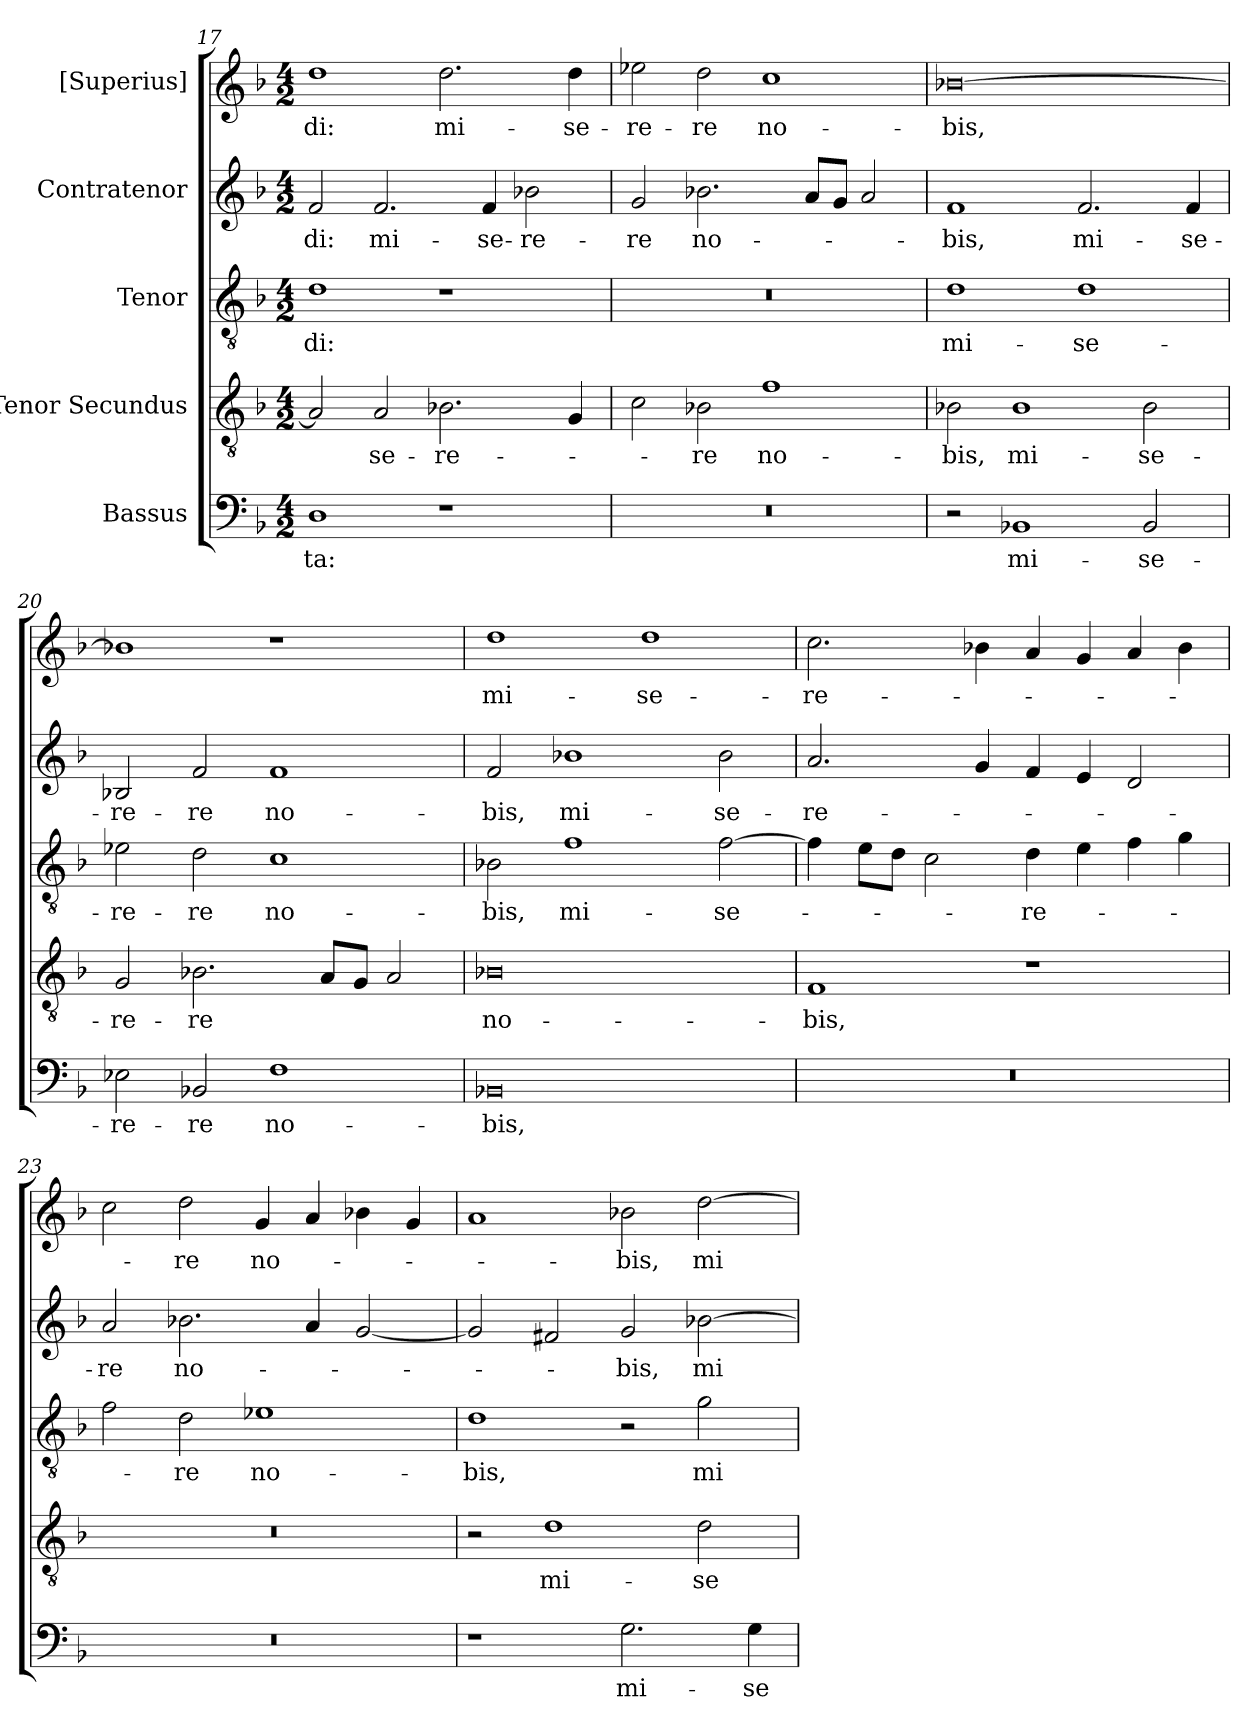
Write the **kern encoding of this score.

**kern	**text	**kern	**text	**kern	**text	**kern	**text	**kern	**text
*part5	*part5	*part4	*part4	*part3	*part3	*part2	*part2	*part1	*part1
*staff5	*staff5	*staff4	*staff4	*staff3	*staff3	*staff2	*staff2	*staff1	*staff1
*I"Bassus	*	*I"Tenor Secundus	*	*I"Tenor	*	*I"Contratenor	*	*I"[Superius]	*
*clefF4	*	*clefGv2	*	*clefGv2	*	*clefG2	*	*clefG2	*
*k[b-]	*	*k[b-]	*	*k[b-]	*	*k[b-]	*	*k[b-]	*
*M4/2	*	*M4/2	*	*M4/2	*	*M4/2	*	*M4/2	*
=17	=17	=17	=17	=17	=17	=17	=17	=17	=17
1D\	-ta:	2A/]	.	1d\	-di:	2f/	-di:	1dd\	-di:
.	.	2A/	-se-	.	.	2.f/	mi-	.	.
1r	.	2.B-X\	-re-	1r	.	.	.	2.dd\	mi-
.	.	.	.	.	.	4f/	-se-	.	.
.	.	.	.	.	.	2b-X\	-re-	.	.
.	.	4G/	.	.	.	.	.	4dd\	-se-
=18	=18	=18	=18	=18	=18	=18	=18	=18	=18
0r	.	2c\	.	0r	.	2g/	-re	2ee-X\	-re-
.	.	2B-X\	-re	.	.	2.b-X\	no-	2dd\	-re
.	.	1f\	no-	.	.	.	.	1cc\	no-
.	.	.	.	.	.	8a/L	.	.	.
.	.	.	.	.	.	8g/J	.	.	.
.	.	.	.	.	.	2a/	.	.	.
=19	=19	=19	=19	=19	=19	=19	=19	=19	=19
2r	.	2B-X\	-bis,	1d\	mi-	1f/	-bis,	[0b-X\	-bis,
1BB-X/	mi-	1B-\	mi-	.	.	.	.	.	.
.	.	.	.	1d\	-se-	2.f/	mi-	.	.
2BB-/	-se-	2B-\	-se-	.	.	.	.	.	.
.	.	.	.	.	.	4f/	-se-	.	.
=20	=20	=20	=20	=20	=20	=20	=20	=20	=20
2E-X\	-re-	2G/	-re-	2e-X\	-re-	2B-X/	-re-	1b-X\]	.
2BB-X/	-re	2.B-X\	-re	2d\	-re	2f/	-re	.	.
1F\	no-	.	.	1c\	no-	1f/	no-	1r	.
.	.	8A/L	.	.	.	.	.	.	.
.	.	8G/J	.	.	.	.	.	.	.
.	.	2A/	.	.	.	.	.	.	.
=21	=21	=21	=21	=21	=21	=21	=21	=21	=21
0BB-X/	-bis,	0B-X\	no-	2B-X\	-bis,	2f/	-bis,	1dd\	mi-
.	.	.	.	1f\	mi-	1b-X\	mi-	.	.
.	.	.	.	.	.	.	.	1dd\	-se-
.	.	.	.	[2f\	-se-	2b-\	-se-	.	.
=22	=22	=22	=22	=22	=22	=22	=22	=22	=22
0r	.	1F/	-bis,	4f\]	.	2.a/	-re-	2.cc\	-re-
.	.	.	.	8e\L	.	.	.	.	.
.	.	.	.	8d\J	.	.	.	.	.
.	.	.	.	2c\	.	.	.	.	.
.	.	.	.	.	.	4g/	.	4b-X\	.
.	.	1r	.	4d\	-re-	4f/	.	4a/	.
.	.	.	.	4e\	.	4e/	.	4g/	.
.	.	.	.	4f\	.	2d/	.	4a/	.
.	.	.	.	4g\	.	.	.	4b-\	.
=23	=23	=23	=23	=23	=23	=23	=23	=23	=23
0r	.	0r	.	2f\	.	2a/	-re	2cc\	.
.	.	.	.	2d\	-re	2.b-X\	no-	2dd\	-re
.	.	.	.	1e-X\	no-	.	.	4g/	no-
.	.	.	.	.	.	4a/	.	4a/	.
.	.	.	.	.	.	[2g/	.	4b-X\	.
.	.	.	.	.	.	.	.	4g/	.
=24	=24	=24	=24	=24	=24	=24	=24	=24	=24
1r	.	2r	.	1d\	-bis,	2g/]	.	1a/	.
.	.	1d\	mi-	.	.	2f#X/	.	.	.
2.G\	mi-	.	.	2r	.	2g/	-bis,	2b-X\	-bis,
.	.	2d\	-se-	2g\	mi-	[2b-X\	mi-	[2dd\	mi-
4G\	-se-	.	.	.	.	.	.	.	.
=	=	=	=	=	=	=	=	=	=
*-	*-	*-	*-	*-	*-	*-	*-	*-	*-
